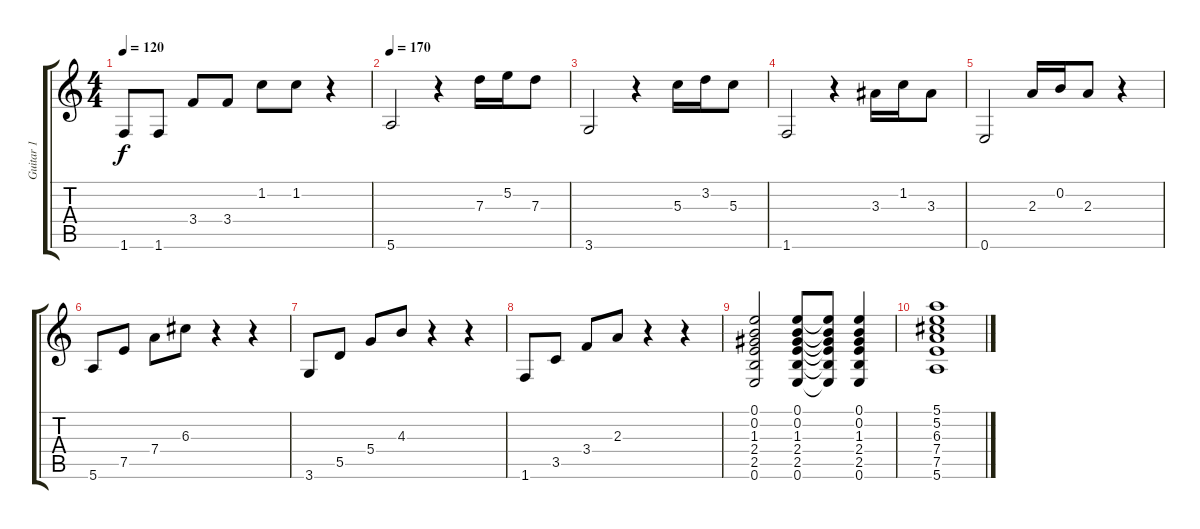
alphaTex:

\track ("Guitar 1" "Guitar 1") {instrument electricguitarclean}
\staff {score tabs}
\tuning (E4 B3 G3 D3 A2 E2) {hide}
\ts (4 4)
\tempo 120
\clef g2
\ks c
1.6.8{dy f} 1.6.8 3.4.8 3.4.8 1.2.8 1.2.8 r.4 |
\tempo 170
5.6.2 r.4 7.3.16 5.2.16 7.3.8 |
3.6.2 r.4 5.3.16 3.2.16 5.3.8 |
1.6.2 r.4 3.3.16 1.2.16 3.3.8 |
0.6.2 2.3.16 0.2.16 2.3.8 r.4 |
5.6.8 7.5.8 7.4.8 6.3.8 r.4 r.4 |
3.6.8 5.5.8 5.4.8 4.3.8 r.4 r.4 |
1.6.8 3.5.8 3.4.8 2.3.8 r.4 r.4 |
(0.1 0.2 1.3 2.4 2.5 0.6).2 (0.1 0.2 1.3 2.4 2.5 0.6).8 (0.1{t} 0.2{t} 1.3{t} 2.4{t} 2.5{t} 0.6{t}).8 (0.1 0.2 1.3 2.4 2.5 0.6).4 |
(5.1 5.2 6.3 7.4 7.5 5.6).1
